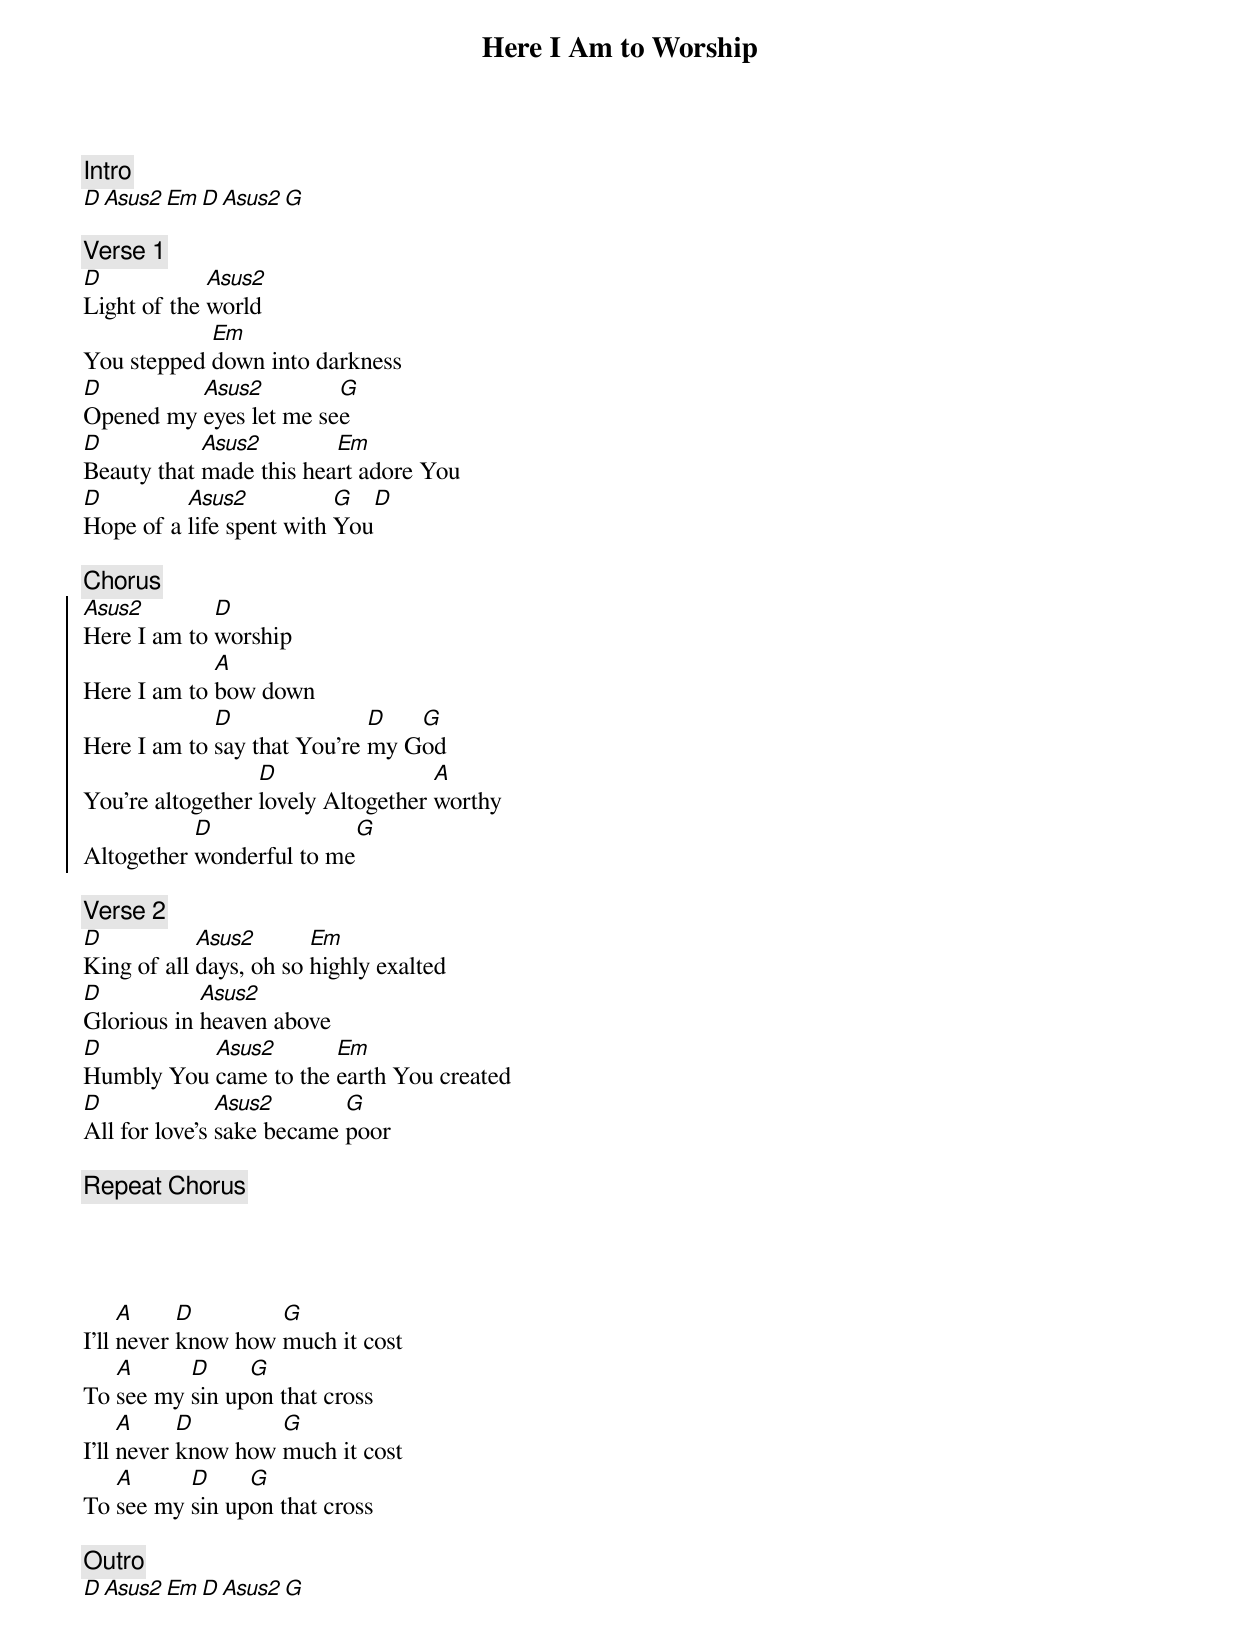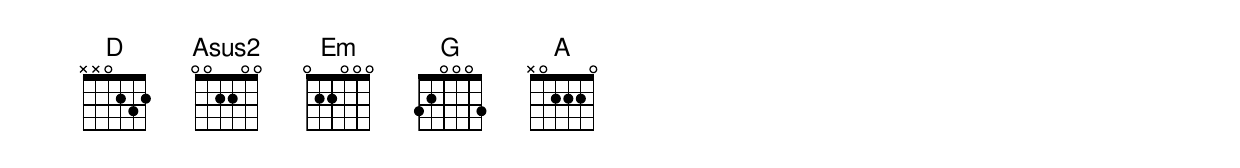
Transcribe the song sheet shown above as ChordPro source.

{title:Here I Am to Worship}

{c:Intro}
[D][Asus2][Em][D][Asus2][G]

{c:Verse 1}
[D]Light of the [Asus2]world
You stepped [Em]down into darkness
[D]Opened my [Asus2]eyes let me se[G]e
[D]Beauty that [Asus2]made this hea[Em]rt adore You
[D]Hope of a [Asus2]life spent with [G]You[D]

{c:Chorus}
{soc}
[Asus2]Here I am to [D]worship
Here I am to [A]bow down
Here I am to [D]say that You're [D]my G[G]od
You're altogether [D]lovely Altogether [A]worthy
Altogether [D]wonderful to me[G]
{eoc}

{c:Verse 2}
[D]King of all [Asus2]days, oh so [Em]highly exalted
[D]Glorious in [Asus2]heaven above
[D]Humbly You [Asus2]came to the [Em]earth You created
[D]All for love's [Asus2]sake became [G]poor

{c:Repeat Chorus}




{sob}
I'll [A]never [D]know how [G]much it cost
To [A]see my [D]sin up[G]on that cross
I'll [A]never [D]know how [G]much it cost
To [A]see my [D]sin up[G]on that cross
{eob}

{c:Outro}
[D][Asus2][Em][D][Asus2][G]
